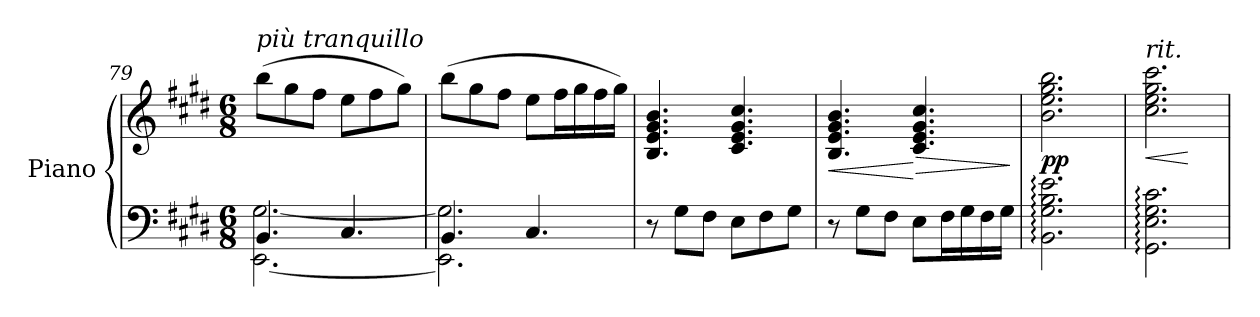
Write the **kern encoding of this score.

**kern	**kern	**dynam
*part1	*part1	*part1
*staff2	*staff1	*staff1/2
*I"Piano	*	*
*clefF4	*clefG2	*
*k[f#c#g#d#]	*k[f#c#g#d#]	*
*E:	*E:	*
*M6/8	*M6/8	*
=79	=79	=79
*^	*	*
!	!	!LO:TX:a:i:t=più tranquillo	!
4.BB/	[2.EE\ [2.G#\	(>8bb\L	.
.	.	8gg#\	.
.	.	8ff#\J	.
4.C#/	.	8ee\L	.
.	.	8ff#\	.
.	.	8gg#\J)	.
=80	=80	=80	=80
4.BB/	2.EE\] 2.G#\]	(>8bb\L	.
.	.	8gg#\	.
.	.	8ff#\J	.
4.C#/	.	8ee\L	.
.	.	16ff#\L	.
.	.	16gg#\	.
.	.	16ff#\	.
.	.	16gg#\JJ)	.
*v	*v	*	*
=81	=81	=81
8r	4.B/ 4.e/ 4.g#/ 4.b/	.
8G#\L	.	.
8F#\J	.	.
8E\L	4.c#/ 4.e/ 4.g#/ 4.cc#/	.
8F#\	.	.
8G#\J	.	.
!!LO:LB:g=z
=82	=82	=82
!	!	!LO:HP:b
8r	4.B/ 4.e/ 4.g#/ 4.b/	<
8G#\L	.	.
8F#\J	.	.
!	!	!LO:HP:n=1:b
8E\L	4.c#/ 4.e/ 4.g#/ 4.cc#/	[ >
16F#\L	.	.
16G#\	.	.
16F#\	.	.
16G#\JJ	.	.
.	.	]
=83	=83	=83
!	!	!LO:DY:b
2.BB\: 2.G#\: 2.B\: 2.e\:	2.b\ 2.ee\ 2.gg#\ 2.bb\	pp
=84	=84	=84
!	!LO:TX:a:i:t=rit.	!
!	!	!LO:HP:b
2.GG#\: 2.E\: 2.G#\: 2.c#\:	2.cc#\ 2.ee\ 2.gg#\ 2.ccc#\	<
.	.	[
=	=	=
*-	*-	*-
